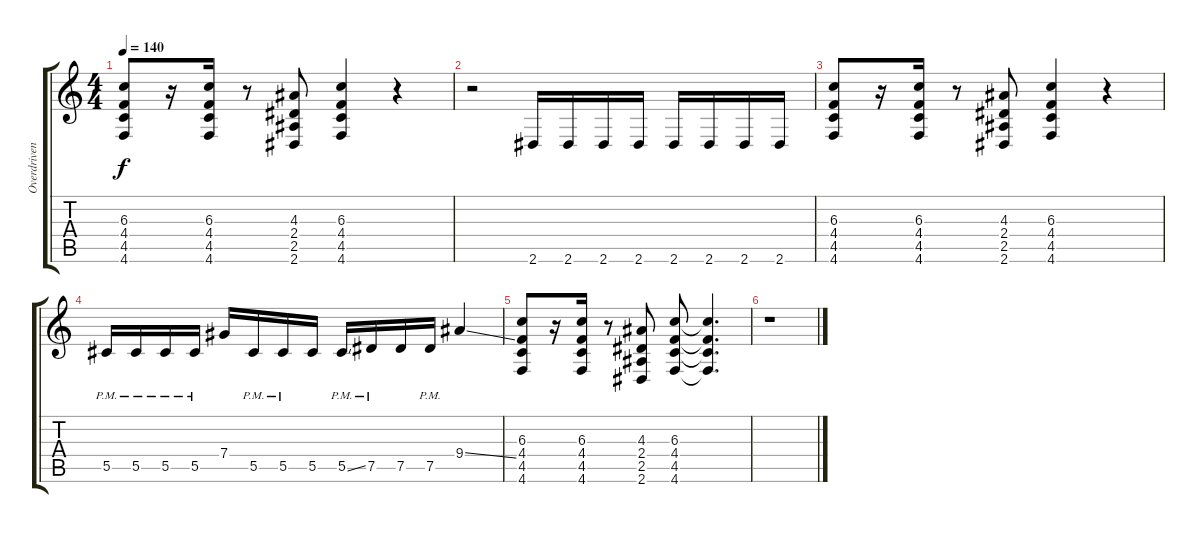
\track ("Overdriven Guitar" "Overdriven") {instrument overdrivenguitar}
\staff {score tabs}
\tuning (Eb4 Bb3 Gb3 Db3 Ab2 Db2) {hide}
\ts (4 4)
\tempo 140
\clef g2
\ks c
(6.3 4.4 4.5 4.6).8{dy f} r.16 (6.3 4.4 4.5 4.6).16 r.8 (4.3 2.4 2.5 2.6).8 (6.3 4.4 4.5 4.6).4 r.4 |
r.2 2.6.16 2.6.16 2.6.16 2.6.16 2.6.16 2.6.16 2.6.16 2.6.16 |
(6.3 4.4 4.5 4.6).8 r.16 (6.3 4.4 4.5 4.6).16 r.8 (4.3 2.4 2.5 2.6).8 (6.3 4.4 4.5 4.6).4 r.4 |
5.5{pm}.16 5.5{pm}.16 5.5{pm}.16 5.5{pm}.16 7.4.16 5.5{pm}.16 5.5{pm}.16 5.5.16 5.5{ss pm}.16 7.5{pm}.16 7.5.16 7.5{pm}.16 9.4{ss}.4 |
(6.3 4.4 4.5 4.6).8 r.16 (6.3 4.4 4.5 4.6).16 r.8 (4.3 2.4 2.5 2.6).8 (6.3 4.4 4.5 4.6).8 (6.3{t} 4.4{t} 4.5{t} 4.6{t}).4{d} |
r.1
